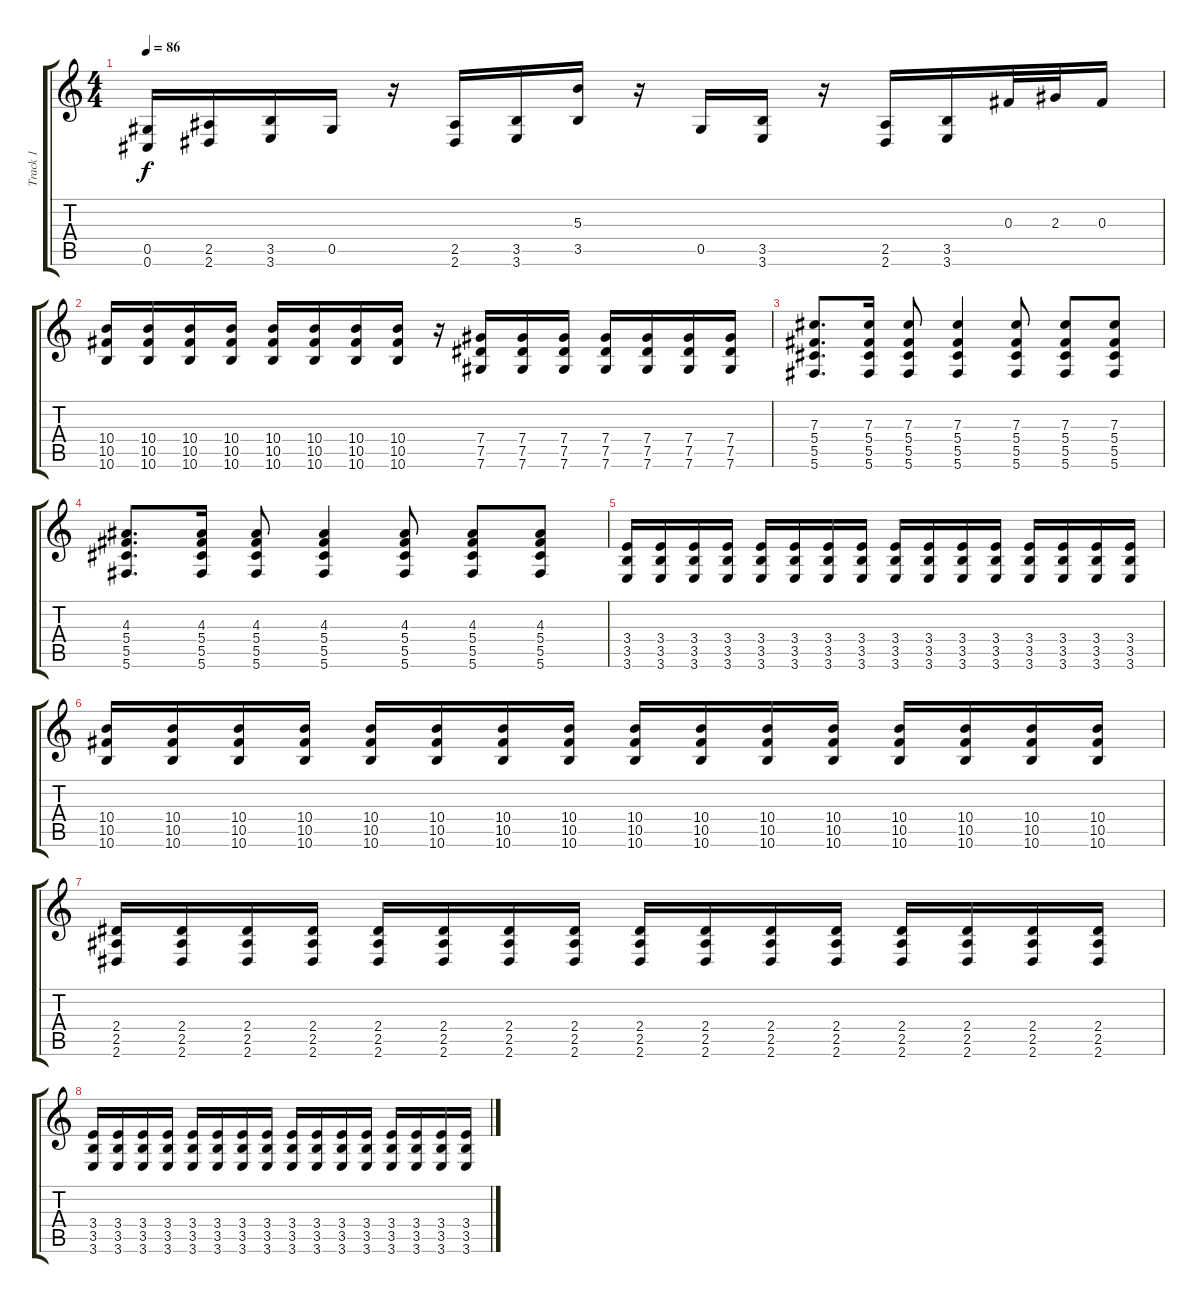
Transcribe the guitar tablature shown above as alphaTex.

\track ("Track 1" "Track 1") {instrument distortionguitar}
\staff {score tabs}
\tuning (Eb4 Bb3 Gb3 Db3 Ab2 Db2) {hide}
\ts (4 4)
\tempo 86
\clef g2
\ks c
(0.5 0.6).16{dy f} (2.5 2.6).16 (3.5 3.6).16 0.5.16 r.16 (2.5 2.6).16 (3.5 3.6).16 (5.3 3.5).16 r.16 0.5.16 (3.5 3.6).16 r.16 (2.5 2.6).16 (3.5 3.6).16 0.3.32 2.3.32 0.3.16 |
(10.4 10.5 10.6).16 (10.4 10.5 10.6).16 (10.4 10.5 10.6).16 (10.4 10.5 10.6).16 (10.4 10.5 10.6).16 (10.4 10.5 10.6).16 (10.4 10.5 10.6).16 (10.4 10.5 10.6).16 r.16 (7.4 7.5 7.6).16 (7.4 7.5 7.6).16 (7.4 7.5 7.6).16 (7.4 7.5 7.6).16 (7.4 7.5 7.6).16 (7.4 7.5 7.6).16 (7.4 7.5 7.6).16 |
(7.3 5.4 5.5 5.6).8{d} (7.3 5.4 5.5 5.6).16 (7.3 5.4 5.5 5.6).8 (7.3 5.4 5.5 5.6).4 (7.3 5.4 5.5 5.6).8 (7.3 5.4 5.5 5.6).8 (7.3 5.4 5.5 5.6).8 |
(4.3 5.4 5.5 5.6).8{d} (4.3 5.4 5.5 5.6).16 (4.3 5.4 5.5 5.6).8 (4.3 5.4 5.5 5.6).4 (4.3 5.4 5.5 5.6).8 (4.3 5.4 5.5 5.6).8 (4.3 5.4 5.5 5.6).8 |
(3.4 3.5 3.6).16 (3.4 3.5 3.6).16 (3.4 3.5 3.6).16 (3.4 3.5 3.6).16 (3.4 3.5 3.6).16 (3.4 3.5 3.6).16 (3.4 3.5 3.6).16 (3.4 3.5 3.6).16 (3.4 3.5 3.6).16 (3.4 3.5 3.6).16 (3.4 3.5 3.6).16 (3.4 3.5 3.6).16 (3.4 3.5 3.6).16 (3.4 3.5 3.6).16 (3.4 3.5 3.6).16 (3.4 3.5 3.6).16 |
(10.4 10.5 10.6).16 (10.4 10.5 10.6).16 (10.4 10.5 10.6).16 (10.4 10.5 10.6).16 (10.4 10.5 10.6).16 (10.4 10.5 10.6).16 (10.4 10.5 10.6).16 (10.4 10.5 10.6).16 (10.4 10.5 10.6).16 (10.4 10.5 10.6).16 (10.4 10.5 10.6).16 (10.4 10.5 10.6).16 (10.4 10.5 10.6).16 (10.4 10.5 10.6).16 (10.4 10.5 10.6).16 (10.4 10.5 10.6).16 |
(2.4 2.5 2.6).16 (2.4 2.5 2.6).16 (2.4 2.5 2.6).16 (2.4 2.5 2.6).16 (2.4 2.5 2.6).16 (2.4 2.5 2.6).16 (2.4 2.5 2.6).16 (2.4 2.5 2.6).16 (2.4 2.5 2.6).16 (2.4 2.5 2.6).16 (2.4 2.5 2.6).16 (2.4 2.5 2.6).16 (2.4 2.5 2.6).16 (2.4 2.5 2.6).16 (2.4 2.5 2.6).16 (2.4 2.5 2.6).16 |
(3.4 3.5 3.6).16 (3.4 3.5 3.6).16 (3.4 3.5 3.6).16 (3.4 3.5 3.6).16 (3.4 3.5 3.6).16 (3.4 3.5 3.6).16 (3.4 3.5 3.6).16 (3.4 3.5 3.6).16 (3.4 3.5 3.6).16 (3.4 3.5 3.6).16 (3.4 3.5 3.6).16 (3.4 3.5 3.6).16 (3.4 3.5 3.6).16 (3.4 3.5 3.6).16 (3.4 3.5 3.6).16 (3.4 3.5 3.6).16
